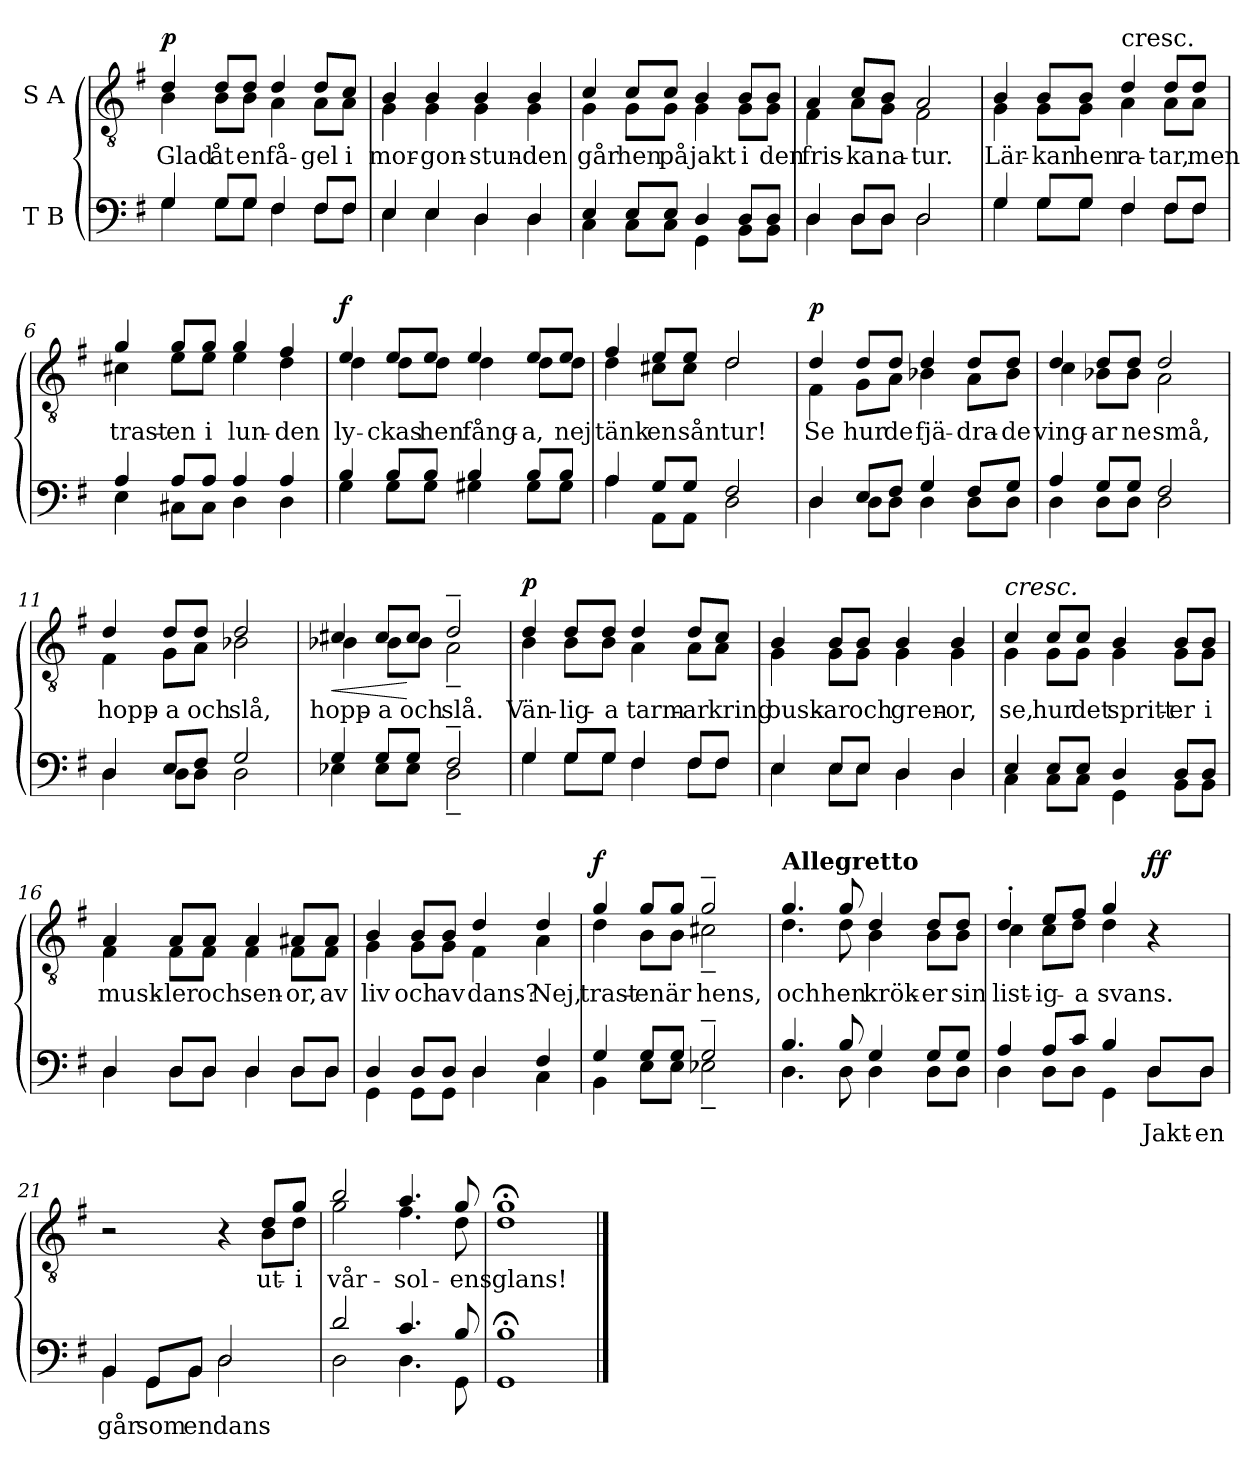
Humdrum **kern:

**kern	**text	**kern	**text	**dynam
*part2	*part2	*part1	*part1	*part1
*staff2	*staff2	*staff1	*staff1	*staff1
*I"T B	*	*I"S A	*	*
*clefF4	*	*clefGv2	*	*
*k[f#]	*	*k[f#]	*	*
=1	=1	=1	=1	=1
*^	*	*	*	*
!	!	!	!LO:TX:a:B:t=Presto	!	!
!	!	!	!	!LO:LY:b	!LO:DY:a
*	*	*	*^	*	*
4G/	4G\	.	4d/	4B\	Glad	p
!	!	!	!	!	!LO:LY:b	!
8G/L	8G\L	.	8d/L	8B\L	åt	.
!	!	!	!	!	!LO:LY:b	!
8G/J	8G\J	.	8d/J	8B\J	en	.
!	!	!	!	!	!LO:LY:b	!
4F#/	4F#\	.	4d/	4A\	få-	.
!	!	!	!	!	!LO:LY:b	!
8F#/L	8F#\L	.	8d/L	8A\L	-gel	.
!	!	!	!	!	!LO:LY:b	!
8F#/J	8F#\J	.	8c/J	8A\J	i	.
=2	=2	=2	=2	=2	=2	=2
!	!	!	!	!	!LO:LY:b	!
4E/	4E\	.	4B/	4G\	mor-	.
!	!	!	!	!	!LO:LY:b	!
4E/	4E\	.	4B/	4G\	-gon-	.
!	!	!	!	!	!LO:LY:b	!
4D/	4D\	.	4B/	4G\	-stun-	.
!	!	!	!	!	!LO:LY:b	!
4D/	4D\	.	4B/	4G\	-den	.
=3	=3	=3	=3	=3	=3	=3
!	!	!	!	!	!LO:LY:b	!
4E/	4C\	.	4c/	4G\	går	.
!	!	!	!	!	!LO:LY:b	!
8E/L	8C\L	.	8c/L	8G\L	hen	.
!	!	!	!	!	!LO:LY:b	!
8E/J	8C\J	.	8c/J	8G\J	på	.
!	!	!	!	!	!LO:LY:b	!
4D/	4GG\	.	4B/	4G\	jakt	.
!	!	!	!	!	!LO:LY:b	!
8D/L	8BB\L	.	8B/L	8G\L	i	.
!	!	!	!	!	!LO:LY:b	!
8D/J	8BB\J	.	8B/J	8G\J	den	.
=4	=4	=4	=4	=4	=4	=4
!	!	!	!	!	!LO:LY:b	!
4D/	4D\	.	4A/	4F#\	fris-	.
!	!	!	!	!	!LO:LY:b	!
8D/L	8D\L	.	8c/L	8A\L	-ka	.
!	!	!	!	!	!LO:LY:b	!
8D/J	8D\J	.	8B/J	8G\J	na-	.
!	!	!	!	!	!LO:LY:b	!
2D/	2D\	.	2A/	2F#\	-tur.	.
=5	=5	=5	=5	=5	=5	=5
!	!	!	!	!	!LO:LY:b	!
4G/	4G\	.	4B/	4G\	Lär-	.
!	!	!	!	!	!LO:LY:b	!
8G/L	8G\L	.	8B/L	8G\L	-kan	.
!	!	!	!	!	!LO:LY:b	!
8G/J	8G\J	.	8B/J	8G\J	hen	.
!	!	!	!LO:TX:a:t=cresc.	!	!	!
!	!	!	!	!	!LO:LY:b	!
4F#/	4F#\	.	4d/	4A\	ra-	.
!	!	!	!	!	!LO:LY:b	!
8F#/L	8F#\L	.	8d/L	8A\L	-tar,	.
!	!	!	!	!	!LO:LY:b	!
8F#/J	8F#\J	.	8d/J	8A\J	men	.
=6	=6	=6	=6	=6	=6	=6
!	!	!	!	!	!LO:LY:b	!
4A/	4E\	.	4g/	4c#X\	trast-	.
!	!	!	!	!	!LO:LY:b	!
8A/L	8C#X\L	.	8g/L	8e\L	-en	.
!	!	!	!	!	!LO:LY:b	!
8A/J	8C#\J	.	8g/J	8e\J	i	.
!	!	!	!	!	!LO:LY:b	!
4A/	4D\	.	4g/	4e\	lun-	.
!	!	!	!	!	!LO:LY:b	!
4A/	4D\	.	4f#/	4d\	-den	.
=7	=7	=7	=7	=7	=7	=7
!	!	!	!	!	!LO:LY:b	!LO:DY:a
4B/	4G\	.	4e/	4d\	ly-	f
!	!	!	!	!	!LO:LY:b	!
8B/L	8G\L	.	8e/L	8d\L	-ckas	.
!	!	!	!	!	!LO:LY:b	!
8B/J	8G\J	.	8e/J	8d\J	hen	.
!	!	!	!	!	!LO:LY:b	!
4B/	4G#X\	.	4e/	4d\	fång-	.
!	!	!	!	!	!LO:LY:b	!
8B/L	8G#\L	.	8e/L	8d\L	-a,	.
!	!	!	!	!	!LO:LY:b	!
8B/J	8G#\J	.	8e/J	8d\J	nej	.
=8	=8	=8	=8	=8	=8	=8
!	!	!	!	!	!LO:LY:b	!
4A/	4A\	.	4f#/	4d\	tänk	.
!	!	!	!	!	!LO:LY:b	!
8G/L	8AA\L	.	8e/L	8c#X\L	en	.
!	!	!	!	!	!LO:LY:b	!
8G/J	8AA\J	.	8e/J	8c#\J	sån	.
!	!	!	!	!	!LO:LY:b	!
2F#/	2D\	.	2d/	2d\	tur!	.
!!LO:LB:g=z	!!
=9	=9	=9	=9	=9	=9	=9
!	!	!	!	!	!LO:LY:b	!LO:DY:a
4D/	4D\	.	4d/	4F#\	Se	p
!	!	!	!	!	!LO:LY:b	!
8E/L	8D\L	.	8d/L	8G\L	hur	.
!	!	!	!	!	!LO:LY:b	!
8F#/J	8D\J	.	8d/J	8A\J	de	.
!	!	!	!	!	!LO:LY:b	!
4G/	4D\	.	4d/	4B-X\	fjä-	.
!	!	!	!	!	!LO:LY:b	!
8F#/L	8D\L	.	8d/L	8A\L	-dra-	.
!	!	!	!	!	!LO:LY:b	!
8G/J	8D\J	.	8d/J	8B-\J	-de	.
=10	=10	=10	=10	=10	=10	=10
!	!	!	!	!	!LO:LY:b	!
4A/	4D\	.	4d/	4c\	ving-	.
!	!	!	!	!	!LO:LY:b	!
8G/L	8D\L	.	8d/L	8B-X\L	-ar	.
!	!	!	!	!	!LO:LY:b	!
8G/J	8D\J	.	8d/J	8B-\J	ne	.
!	!	!	!	!	!LO:LY:b	!
2F#/	2D\	.	2d/	2A\	små,	.
=11	=11	=11	=11	=11	=11	=11
!	!	!	!	!	!LO:LY:b	!
4D/	4D\	.	4d/	4F#\	hopp-	.
!	!	!	!	!	!LO:LY:b	!
8E/L	8D\L	.	8d/L	8G\L	-a	.
!	!	!	!	!	!LO:LY:b	!
8F#/J	8D\J	.	8d/J	8A\J	och	.
!	!	!	!	!	!LO:LY:b	!
2G/	2D\	.	2d/	2B-X\	slå,	.
=12	=12	=12	=12	=12	=12	=12
!	!	!	!	!	!LO:LY:b	!LO:HP:b
4G/	4E-X\	.	4c#X/	4B-X\	hopp-	<
!	!	!	!	!	!LO:LY:b	!
8G/L	8E-\L	.	8c#/L	8B-\L	-a	.
!	!	!	!	!	!LO:LY:b	!
8G/J	8E-\J	.	8c#/J	8B-\J	och	[
!	!	!	!	!	!LO:LY:b	!
2F#~/	2D~\	.	2d~/	2A~\	slå.	.
=13	=13	=13	=13	=13	=13	=13
!	!	!	!	!	!LO:LY:b	!LO:DY:a
4G/	4G\	.	4d/	4B\	Vän-	p
!	!	!	!	!	!LO:LY:b	!
8G/L	8G\L	.	8d/L	8B\L	-lig-	.
!	!	!	!	!	!LO:LY:b	!
8G/J	8G\J	.	8d/J	8B\J	-a	.
!	!	!	!	!	!LO:LY:b	!
4F#/	4F#\	.	4d/	4A\	tarm-	.
!	!	!	!	!	!LO:LY:b	!
8F#/L	8F#\L	.	8d/L	8A\L	-ar	.
!	!	!	!	!	!LO:LY:b	!
8F#/J	8F#\J	.	8c/J	8A\J	kring	.
=14	=14	=14	=14	=14	=14	=14
!	!	!	!	!	!LO:LY:b	!
4E/	4E\	.	4B/	4G\	busk-	.
!	!	!	!	!	!LO:LY:b	!
8E/L	8E\L	.	8B/L	8G\L	-ar	.
!	!	!	!	!	!LO:LY:b	!
8E/J	8E\J	.	8B/J	8G\J	och	.
!	!	!	!	!	!LO:LY:b	!
4D/	4D\	.	4B/	4G\	gren-	.
!	!	!	!	!	!LO:LY:b	!
4D/	4D\	.	4B/	4G\	-or,	.
=15	=15	=15	=15	=15	=15	=15
!	!	!	!LO:TX:a:i:t=cresc.	!	!	!
!	!	!	!	!	!LO:LY:b	!
4E/	4C\	.	4c/	4G\	se,	.
!	!	!	!	!	!LO:LY:b	!
8E/L	8C\L	.	8c/L	8G\L	hur	.
!	!	!	!	!	!LO:LY:b	!
8E/J	8C\J	.	8c/J	8G\J	det	.
!	!	!	!	!	!LO:LY:b	!
4D/	4GG\	.	4B/	4G\	spritt-	.
!	!	!	!	!	!LO:LY:b	!
8D/L	8BB\L	.	8B/L	8G\L	-er	.
!	!	!	!	!	!LO:LY:b	!
8D/J	8BB\J	.	8B/J	8G\J	i	.
=16	=16	=16	=16	=16	=16	=16
!	!	!	!	!	!LO:LY:b	!
4D/	4D\	.	4A/	4F#\	musk-	.
!	!	!	!	!	!LO:LY:b	!
8D/L	8D\L	.	8A/L	8F#\L	-ler	.
!	!	!	!	!	!LO:LY:b	!
8D/J	8D\J	.	8A/J	8F#\J	och	.
!	!	!	!	!	!LO:LY:b	!
4D/	4D\	.	4A/	4F#\	sen-	.
!	!	!	!	!	!LO:LY:b	!
8D/L	8D\L	.	8A#X/L	8F#\L	-or,	.
!	!	!	!	!	!LO:LY:b	!
8D/J	8D\J	.	8A#/J	8F#\J	av	.
!!LO:LB:g=z	!!
=17	=17	=17	=17	=17	=17	=17
!	!	!	!	!	!LO:LY:b	!
4D/	4GG\	.	4B/	4G\	liv	.
!	!	!	!	!	!LO:LY:b	!
8D/L	8GG\L	.	8B/L	8G\L	och	.
!	!	!	!	!	!LO:LY:b	!
8D/J	8GG\J	.	8B/J	8G\J	av	.
!	!	!	!	!	!LO:LY:b	!
4D/	4D\	.	4d/	4F#\	dans?	.
!	!	!	!	!	!LO:LY:b	!
4F#/	4C\	.	4d/	4A\	Nej,	.
=18	=18	=18	=18	=18	=18	=18
!	!	!	!	!	!LO:LY:b	!LO:DY:a
4G/	4BB\	.	4g/	4d\	trast-	f
!	!	!	!	!	!LO:LY:b	!
8G/L	8E\L	.	8g/L	8B\L	-en	.
!	!	!	!	!	!LO:LY:b	!
8G/J	8E\J	.	8g/J	8B\J	är	.
!	!	!	!	!	!LO:LY:b	!
2G~/	2E-X~\	.	2g~/	2c#X~\	hens,	.
=19	=19	=19	=19	=19	=19	=19
!	!	!	!LO:TX:a:B:t=Allegretto	!	!	!
!	!	!	!	!	!LO:LY:b	!
4.B/	4.D\	.	4.g/	4.d\	och	.
!	!	!	!	!	!LO:LY:b	!
8B/	8D\	.	8g/	8d\	hen	.
!	!	!	!	!	!LO:LY:b	!
4G/	4D\	.	4d/	4B\	krök-	.
!	!	!	!	!	!LO:LY:b	!
8G/L	8D\L	.	8d/L	8B\L	-er	.
!	!	!	!	!	!LO:LY:b	!
8G/J	8D\J	.	8d/J	8B\J	sin	.
=20	=20	=20	=20	=20	=20	=20
!	!	!	!	!	!LO:LY:b	!
4A/	4D\	.	4d'/	4c\	list-	.
!	!	!	!	!	!LO:LY:b	!
8A/L	8D\L	.	8e/L	8c\L	-ig-	.
!	!	!	!	!	!LO:LY:b	!
8c/J	8D\J	.	8f#/J	8d\J	-a	.
!	!	!	!	!	!LO:LY:b	!
4B/	4GG\	.	4g/	4d\	svans.	.
!	!	!LO:LY:a	!	!	!	!LO:DY:a
8D/L	8D\L	Jakt-	4r	4ryy	.	ff
!	!	!LO:LY:a	!	!	!	!
8D/J	8D\J	-en	.	.	.	.
=21	=21	=21	=21	=21	=21	=21
!	!	!LO:LY:a	!	!	!	!
4BB/	4BB\	går	2r	2.ryy	.	.
!	!	!LO:LY:a	!	!	!	!
8GG/L	8GG\L	som	.	.	.	.
!	!	!LO:LY:a	!	!	!	!
8BB/J	8BB\J	en	.	.	.	.
!	!	!LO:LY:a	!	!	!	!
2D/	2D\	dans	4r	.	.	.
!	!	!	!	!	!LO:LY:b	!
.	.	.	8d/L	8B\L	ut-	.
!	!	!	!	!	!LO:LY:b	!
.	.	.	8g/J	8d\J	-i	.
=22	=22	=22	=22	=22	=22	=22
!	!	!	!	!	!LO:LY:b	!
2d/	2D\	.	2b/	2g\	vår-	.
!	!	!	!	!	!LO:LY:b	!
4.c/	4.D\	.	4.a/	4.f#\	-sol-	.
!	!	!	!	!	!LO:LY:b	!
8B/	8GG\	.	8g/	8d\	-ens	.
=23	=23	=23	=23	=23	=23	=23
!	!	!	!	!	!LO:LY:b	!
*	*	*	*v	*v	*	*
1B;<	1GG	.	1d;< 1g;<	glans!	.
*v	*v	*	*	*	*
==	==	==	==	==
*-	*-	*-	*-	*-
